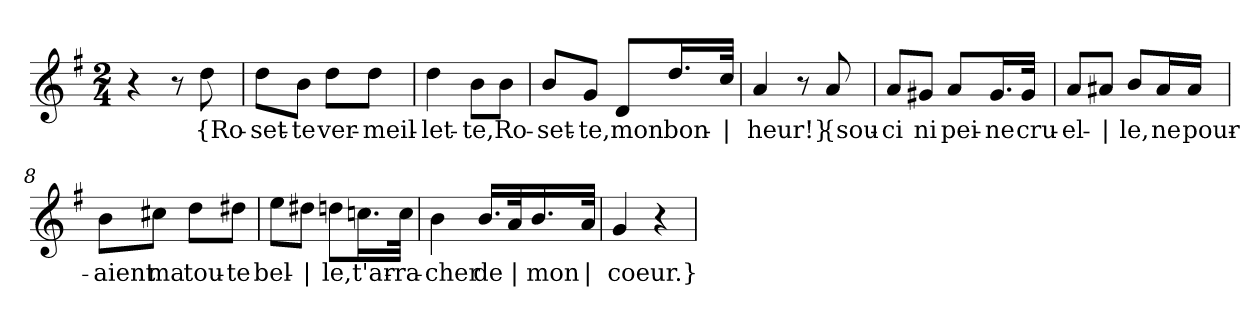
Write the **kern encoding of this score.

**kern	**text
*part1	*part1
*staff1	*staff1
*clefG2	*
*k[f#]	*
*M2/4	*
=1	=1
4r	.
8r	.
!	!LO:LY:b
8dd\	{Ro-
=2	=2
!	!LO:LY:b
8dd\L	-set-
!	!LO:LY:b
8b\J	-te
!	!LO:LY:b
8dd\L	ver-
!	!LO:LY:b
8dd\J	-meil-
=3	=3
!	!LO:LY:b
4dd\	-let-
!	!LO:LY:b
8b\L	-te,
!	!LO:LY:b
8b\J	Ro-
=4	=4
!	!LO:LY:b
8b/L	-set-
!	!LO:LY:b
8g/J	-te,
!	!LO:LY:b
8d/L	mon
!	!LO:LY:b
16.dd/L	bon-
!	!LO:LY:b
32cc/JJk	|
=5	=5
!	!LO:LY:b
4a/	-heur!}
8r	.
!	!LO:LY:b
8a/	{sou-
=6	=6
!	!LO:LY:b
8a/L	-ci
!	!LO:LY:b
8g#X/J	ni
!	!LO:LY:b
8a/L	pei-
!	!LO:LY:b
16.g#/L	-ne
!	!LO:LY:b
32g#/JJk	cru-
!!LO:LB:g=z
=7	=7
!	!LO:LY:b
8a/L	-el-
!	!LO:LY:b
8a#X/J	|
!	!LO:LY:b
8b/L	-le,
!	!LO:LY:b
16a#/L	ne
!	!LO:LY:b
16a#/JJ	pour-
=8	=8
!	!LO:LY:b
8b\L	-aient
!	!LO:LY:b
8cc#X\J	ma
!	!LO:LY:b
8dd\L	tou-
!	!LO:LY:b
8dd#X\J	-te
=9	=9
!	!LO:LY:b
8ee\L	bel-
!	!LO:LY:b
8dd#X\J	|
!	!LO:LY:b
8ddn\L	-le,
!	!LO:LY:b
16.ccn\L	t'ar-
!	!LO:LY:b
32cc\JJk	-ra-
=10	=10
!	!LO:LY:b
4b\	-cher
!	!LO:LY:b
16.b/LL	de
!	!LO:LY:b
32a/K	|
!	!LO:LY:b
16.b/	mon
!	!LO:LY:b
32a/JJk	|
=11	=11
!	!LO:LY:b
4g/	coeur.}
4r	.
=	=
*-	*-
